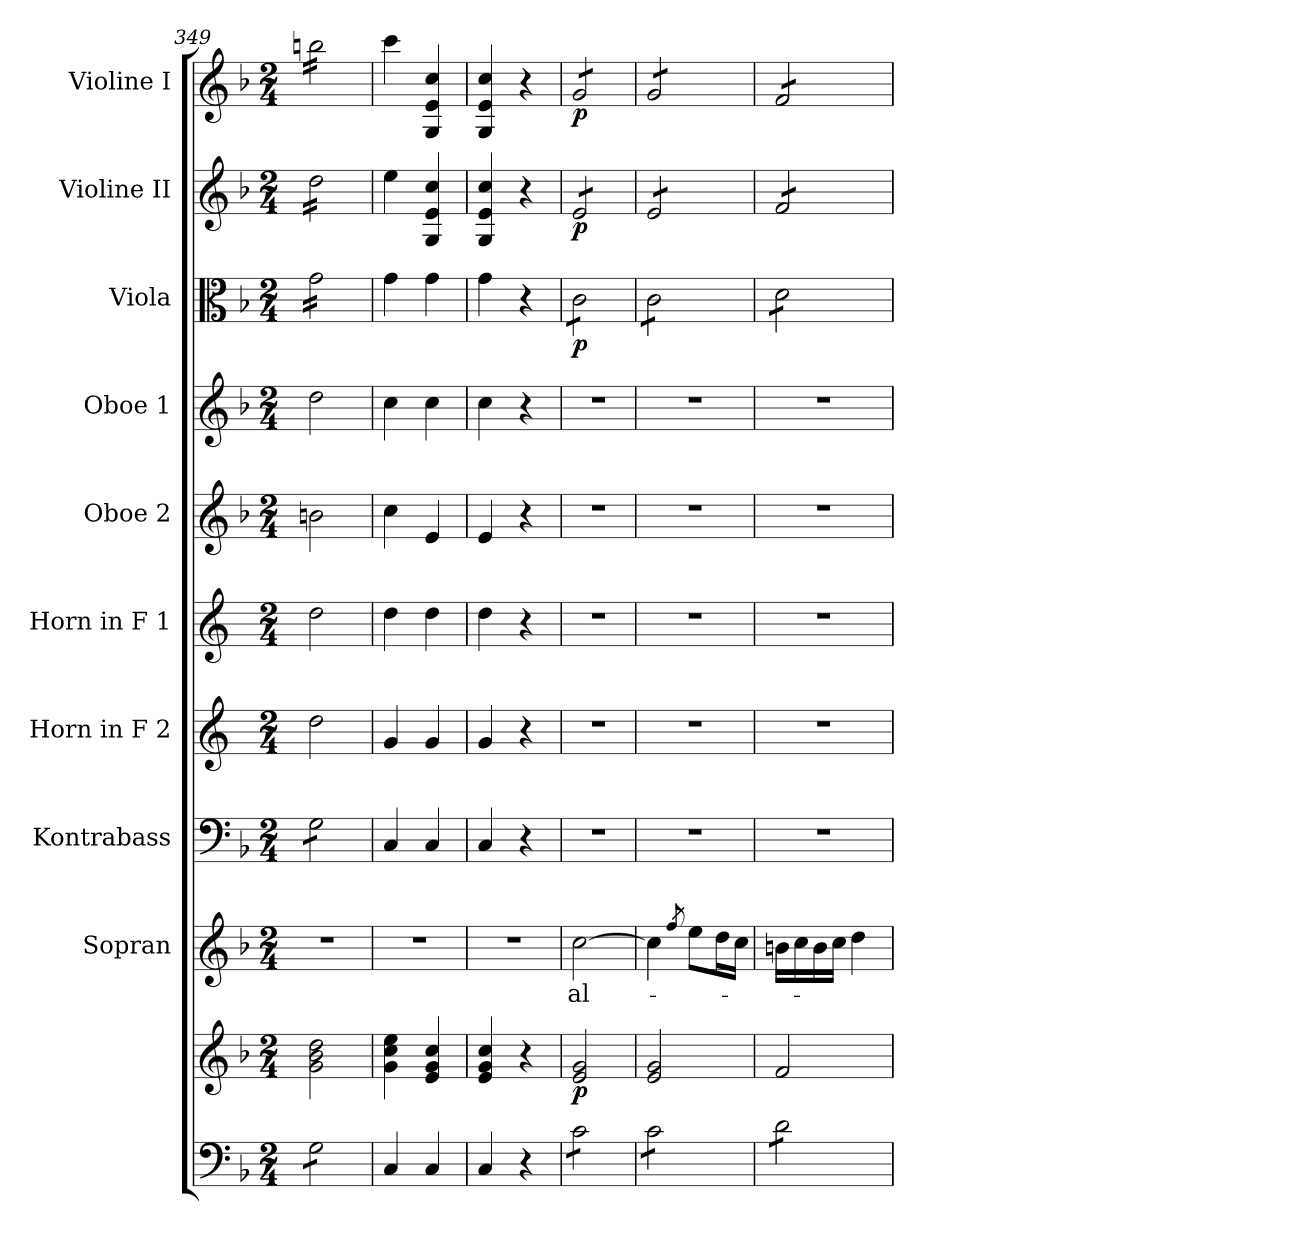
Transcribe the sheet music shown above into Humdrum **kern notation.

**kern	**kern	**dynam	**kern	**text	**kern	**kern	**kern	**kern	**kern	**kern	**dynam	**kern	**dynam	**kern	**dynam
*part10	*part10	*part10	*part9	*part9	*part8	*part7	*part6	*part5	*part4	*part3	*part3	*part2	*part2	*part1	*part1
*staff11	*staff10	*staff10/11	*staff9	*staff9	*staff8	*staff7	*staff6	*staff5	*staff4	*staff3	*staff3	*staff2	*staff2	*staff1	*staff1
*	*	*	*I"Sopran	*	*I"Kontrabass	*I"Horn in F 2	*I"Horn in F 1	*I"Oboe 2	*I"Oboe 1	*I"Viola	*	*I"Violine II	*	*I"Violine I	*
*	*	*	*I'S.	*	*I'Kb.	*	*	*I'Ob. 2	*I'Ob. 1	*I'Vla.	*	*I'Vl. II	*	*I'Vl. I	*
*clefF4	*clefG2	*	*clefG2	*	*clefF4	*clefG2	*clefG2	*clefG2	*clefG2	*clefC3	*	*clefG2	*	*clefG2	*
*	*	*	*	*	*ITrd7c12	*ITrd4c7	*ITrd4c7	*	*	*	*	*	*	*	*
*k[b-]	*k[b-]	*	*k[b-]	*	*k[b-]	*k[b-]	*k[b-]	*k[b-]	*k[b-]	*k[b-]	*	*k[b-]	*	*k[b-]	*
*F:	*F:	*	*F:	*	*F:	*F:	*F:	*F:	*F:	*F:	*	*F:	*	*F:	*
*M2/4	*M2/4	*	*M2/4	*	*M2/4	*M2/4	*M2/4	*M2/4	*M2/4	*M2/4	*	*M2/4	*	*M2/4	*
=349	=349	=349	=349	=349	=349	=349	=349	=349	=349	=349	=349	=349	=349	=349	=349
*tremolo	*	*	*	*	*	*	*	*	*	*	*	*	*	*	*
*	*	*	*	*	*tremolo	*	*	*	*	*	*	*	*	*	*
*	*	*	*	*	*	*	*	*	*	*tremolo	*	*	*	*	*
*	*	*	*	*	*	*	*	*	*	*	*	*tremolo	*	*	*
*	*	*	*	*	*	*	*	*	*	*	*	*	*	*tremolo	*
8G\L	2g\ 2b-\ 2dd\	.	2r	.	8GG\L	2g\	2g\	2bn\	2dd\	16g\LL	.	16dd\LL	.	16bbn\LL	.
.	.	.	.	.	.	.	.	.	.	16g\	.	16dd\	.	16bbn\	.
8G\	.	.	.	.	8GG\	.	.	.	.	16g\	.	16dd\	.	16bbn\	.
.	.	.	.	.	.	.	.	.	.	16g\	.	16dd\	.	16bbn\	.
8G\	.	.	.	.	8GG\	.	.	.	.	16g\	.	16dd\	.	16bbn\	.
.	.	.	.	.	.	.	.	.	.	16g\	.	16dd\	.	16bbn\	.
8G\J	.	.	.	.	8GG\J	.	.	.	.	16g\	.	16dd\	.	16bbn\	.
*	*	*	*	*	*Xtremolo	*	*	*	*	*	*	*	*	*	*
*Xtremolo	*	*	*	*	*	*	*	*	*	*	*	*	*	*	*
.	.	.	.	.	.	.	.	.	.	16g\JJ	.	16dd\JJ	.	16bbn\JJ	.
*	*	*	*	*	*	*	*	*	*	*	*	*	*	*Xtremolo	*
*	*	*	*	*	*	*	*	*	*	*	*	*Xtremolo	*	*	*
*	*	*	*	*	*	*	*	*	*	*Xtremolo	*	*	*	*	*
=350	=350	=350	=350	=350	=350	=350	=350	=350	=350	=350	=350	=350	=350	=350	=350
4C/	4g\ 4cc\ 4ee\	.	2r	.	4CC/	4c/	4g\	4cc\	4cc\	4g\	.	4ee\	.	4ccc\	.
4C/	4e/ 4g/ 4cc/	.	.	.	4CC/	4c/	4g\	4e/	4cc\	4g\	.	4G/ 4e/ 4cc/	.	4G/ 4e/ 4cc/	.
=351	=351	=351	=351	=351	=351	=351	=351	=351	=351	=351	=351	=351	=351	=351	=351
4C/	4e/ 4g/ 4cc/	.	2r	.	4CC/	4c/	4g\	4e/	4cc\	4g\	.	4G/ 4e/ 4cc/	.	4G/ 4e/ 4cc/	.
4r	4r	.	.	.	4r	4r	4r	4r	4r	4r	.	4r	.	4r	.
!!LO:PB:g=z
=352	=352	=352	=352	=352	=352	=352	=352	=352	=352	=352	=352	=352	=352	=352	=352
!	!	!LO:DY:b	!	!LO:LY:b	!	!	!	!	!	!	!LO:DY:b	!	!LO:DY:b	!	!LO:DY:b
*tremolo	*	*	*	*	*	*	*	*	*	*	*	*	*	*	*
*	*	*	*	*	*	*	*	*	*	*tremolo	*	*	*	*	*
*	*	*	*	*	*	*	*	*	*	*	*	*tremolo	*	*	*
*	*	*	*	*	*	*	*	*	*	*	*	*	*	*tremolo	*
8c\L	2e/ 2g/	p	[2cc\	al-	2r	2r	2r	2r	2r	8c\L	p	8e/L	p	8g/L	p
8c\	.	.	.	.	.	.	.	.	.	8c\	.	8e/	.	8g/	.
8c\	.	.	.	.	.	.	.	.	.	8c\	.	8e/	.	8g/	.
8c\J	.	.	.	.	.	.	.	.	.	8c\J	.	8e/J	.	8g/J	.
=353	=353	=353	=353	=353	=353	=353	=353	=353	=353	=353	=353	=353	=353	=353	=353
8c\L	2e/ 2g/	.	4cc\]	.	2r	2r	2r	2r	2r	8c\L	.	8e/L	.	8g/L	.
8c\	.	.	.	.	.	.	.	.	.	8c\	.	8e/	.	8g/	.
.	.	.	8qff/	.	.	.	.	.	.	.	.	.	.	.	.
8c\	.	.	8ee\L	.	.	.	.	.	.	8c\	.	8e/	.	8g/	.
8c\J	.	.	16dd\L	.	.	.	.	.	.	8c\J	.	8e/J	.	8g/J	.
.	.	.	16cc\JJ	.	.	.	.	.	.	.	.	.	.	.	.
=354	=354	=354	=354	=354	=354	=354	=354	=354	=354	=354	=354	=354	=354	=354	=354
8d\L	2f/	.	16bn\LL	.	2r	2r	2r	2r	2r	8d\L	.	8f/L	.	8f/L	.
.	.	.	16cc\	.	.	.	.	.	.	.	.	.	.	.	.
8d\	.	.	16b\	.	.	.	.	.	.	8d\	.	8f/	.	8f/	.
.	.	.	16cc\JJ	.	.	.	.	.	.	.	.	.	.	.	.
8d\	.	.	4dd\	.	.	.	.	.	.	8d\	.	8f/	.	8f/	.
8d\J	.	.	.	.	.	.	.	.	.	8d\J	.	8f/J	.	8f/J	.
*	*	*	*	*	*	*	*	*	*	*	*	*	*	*Xtremolo	*
*	*	*	*	*	*	*	*	*	*	*	*	*Xtremolo	*	*	*
*	*	*	*	*	*	*	*	*	*	*Xtremolo	*	*	*	*	*
*Xtremolo	*	*	*	*	*	*	*	*	*	*	*	*	*	*	*
=	=	=	=	=	=	=	=	=	=	=	=	=	=	=	=
*-	*-	*-	*-	*-	*-	*-	*-	*-	*-	*-	*-	*-	*-	*-	*-
